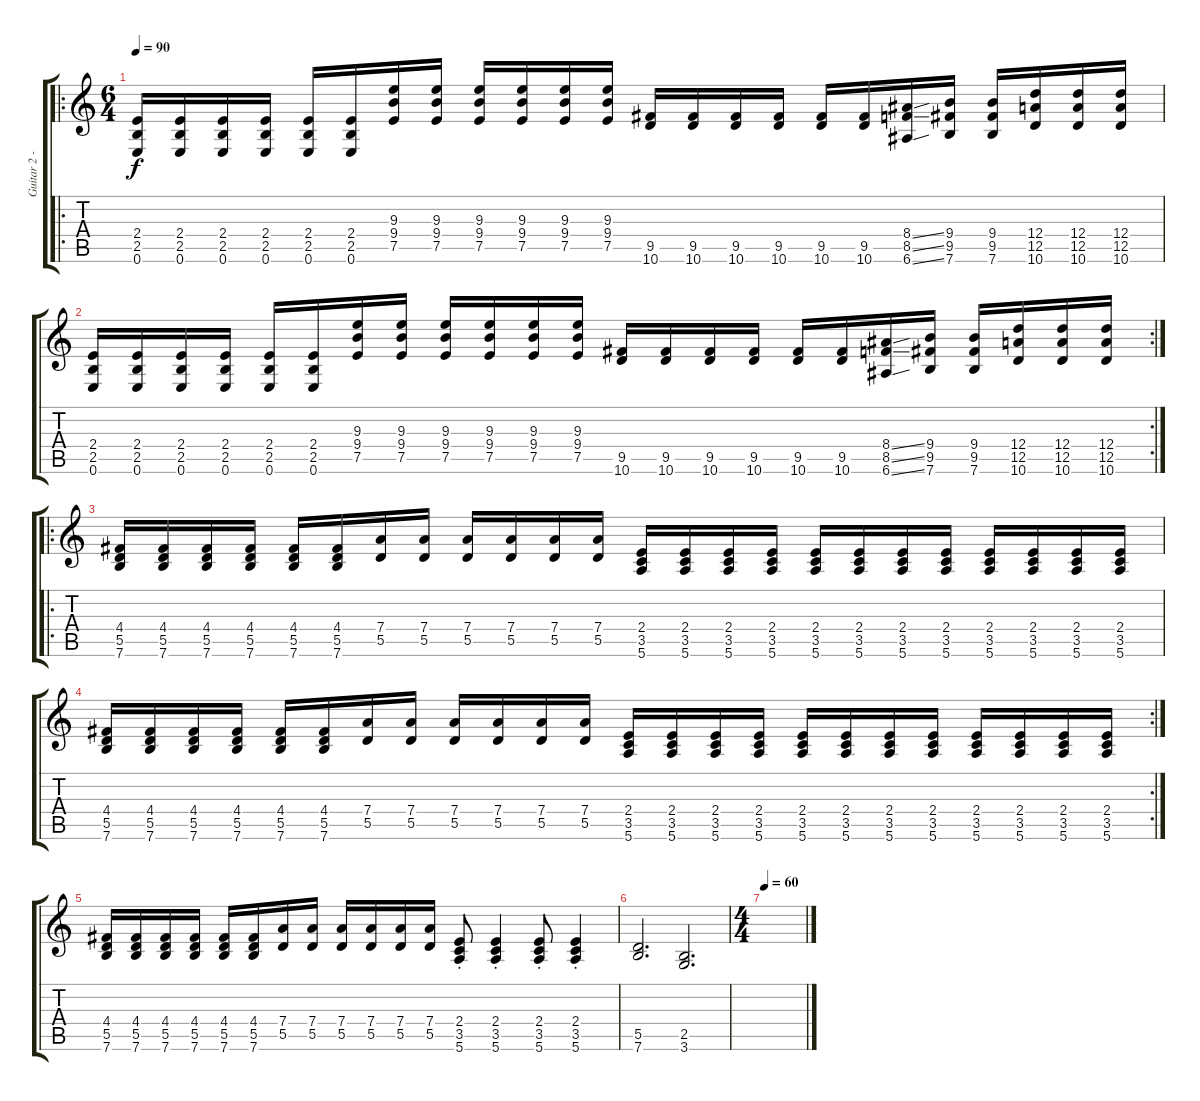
\track ("Guitar 2 - Rythm" "Guitar 2 -") {instrument distortionguitar}
\staff {score tabs}
\tuning (E4 B3 G3 D3 A2 E2) {hide}
\ro
\ts (6 4)
\tempo 90
\clef g2
\ks c
(2.4 2.5 0.6).16{dy f} (2.4 2.5 0.6).16 (2.4 2.5 0.6).16 (2.4 2.5 0.6).16 (2.4 2.5 0.6).16 (2.4 2.5 0.6).16 (9.3 9.4 7.5).16 (9.3 9.4 7.5).16 (9.3 9.4 7.5).16 (9.3 9.4 7.5).16 (9.3 9.4 7.5).16 (9.3 9.4 7.5).16 (9.5 10.6).16 (9.5 10.6).16 (9.5 10.6).16 (9.5 10.6).16 (9.5 10.6).16 (9.5 10.6).16 (8.4{ss} 8.5{ss} 6.6{ss}).16 (9.4 9.5 7.6).16 (9.4 9.5 7.6).16 (12.4 12.5 10.6).16 (12.4 12.5 10.6).16 (12.4 12.5 10.6).16 |
\rc 2
(2.4 2.5 0.6).16 (2.4 2.5 0.6).16 (2.4 2.5 0.6).16 (2.4 2.5 0.6).16 (2.4 2.5 0.6).16 (2.4 2.5 0.6).16 (9.3 9.4 7.5).16 (9.3 9.4 7.5).16 (9.3 9.4 7.5).16 (9.3 9.4 7.5).16 (9.3 9.4 7.5).16 (9.3 9.4 7.5).16 (9.5 10.6).16 (9.5 10.6).16 (9.5 10.6).16 (9.5 10.6).16 (9.5 10.6).16 (9.5 10.6).16 (8.4{ss} 8.5{ss} 6.6{ss}).16 (9.4 9.5 7.6).16 (9.4 9.5 7.6).16 (12.4 12.5 10.6).16 (12.4 12.5 10.6).16 (12.4 12.5 10.6).16 |
\ro
(4.4 5.5 7.6).16 (4.4 5.5 7.6).16 (4.4 5.5 7.6).16 (4.4 5.5 7.6).16 (4.4 5.5 7.6).16 (4.4 5.5 7.6).16 (7.4 5.5).16 (7.4 5.5).16 (7.4 5.5).16 (7.4 5.5).16 (7.4 5.5).16 (7.4 5.5).16 (2.4 3.5 5.6).16 (2.4 3.5 5.6).16 (2.4 3.5 5.6).16 (2.4 3.5 5.6).16 (2.4 3.5 5.6).16 (2.4 3.5 5.6).16 (2.4 3.5 5.6).16 (2.4 3.5 5.6).16 (2.4 3.5 5.6).16 (2.4 3.5 5.6).16 (2.4 3.5 5.6).16 (2.4 3.5 5.6).16 |
\rc 2
(4.4 5.5 7.6).16 (4.4 5.5 7.6).16 (4.4 5.5 7.6).16 (4.4 5.5 7.6).16 (4.4 5.5 7.6).16 (4.4 5.5 7.6).16 (7.4 5.5).16 (7.4 5.5).16 (7.4 5.5).16 (7.4 5.5).16 (7.4 5.5).16 (7.4 5.5).16 (2.4 3.5 5.6).16 (2.4 3.5 5.6).16 (2.4 3.5 5.6).16 (2.4 3.5 5.6).16 (2.4 3.5 5.6).16 (2.4 3.5 5.6).16 (2.4 3.5 5.6).16 (2.4 3.5 5.6).16 (2.4 3.5 5.6).16 (2.4 3.5 5.6).16 (2.4 3.5 5.6).16 (2.4 3.5 5.6).16 |
(4.4 5.5 7.6).16 (4.4 5.5 7.6).16 (4.4 5.5 7.6).16 (4.4 5.5 7.6).16 (4.4 5.5 7.6).16 (4.4 5.5 7.6).16 (7.4 5.5).16 (7.4 5.5).16 (7.4 5.5).16 (7.4 5.5).16 (7.4 5.5).16 (7.4 5.5).16 (2.4{st} 3.5{st} 5.6{st}).8 (2.4{st} 3.5{st} 5.6{st}).4 (2.4{st} 3.5{st} 5.6{st}).8 (2.4{st} 3.5{st} 5.6{st}).4 |
(5.5 7.6).2{d} (2.5 3.6).2{d} |
\ts (4 4)
\tempo 60
